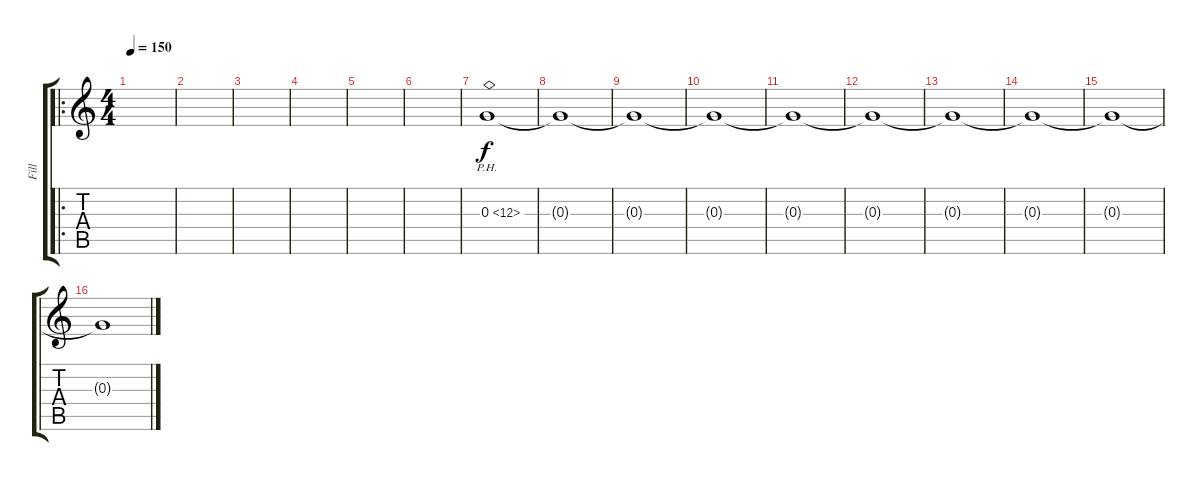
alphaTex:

\track ("Fill" "Fill") {instrument overdrivenguitar}
\staff {score tabs}
\tuning (E4 B3 G3 D3 A2 E2) {hide}
\ro
\ts (4 4)
\tempo 150
\clef g2
\ks c
|
|
|
|
|
|
0.3{ph 12}.1{volume 14} |
0.3{t}.1 |
0.3{t}.1 |
0.3{t}.1 |
0.3{t}.1 |
0.3{t}.1 |
0.3{t}.1 |
0.3{t}.1 |
0.3{t}.1 |
0.3{t}.1
